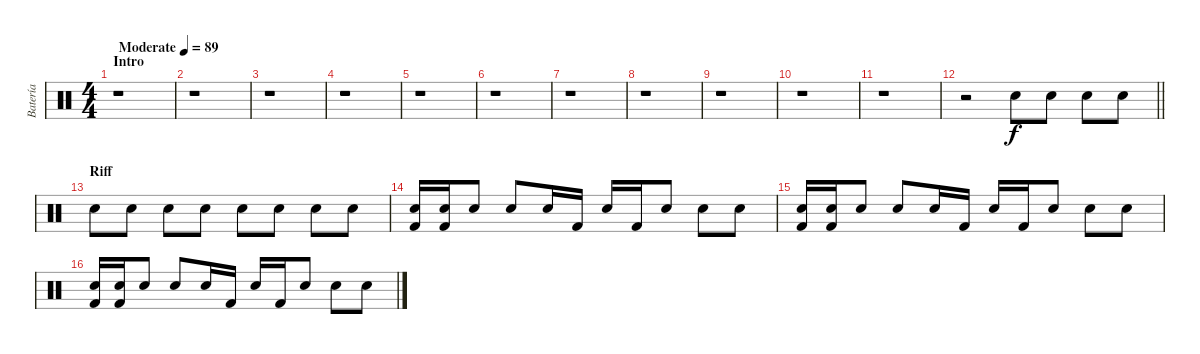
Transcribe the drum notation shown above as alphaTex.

\track ("Batería" "Batería") {instrument percussion}
\staff {score}
\articulation defaults
\ts (4 4)
\section ("" "Intro")
\tempo (89 "Moderate")
\clef neutral
\ks c
r.1{dy f} |
r.1 |
r.1 |
r.1 |
r.1 |
r.1 |
r.1 |
r.1 |
r.1 |
r.1 |
r.1 |
\barLineRight lightlight
r.2 "Electric Snare (hit)".8 "Electric Snare (hit)".8 "Electric Snare (hit)".8 "Electric Snare (hit)".8 |
\section ("" "Riff")
"Electric Snare (hit)".8 "Electric Snare (hit)".8 "Electric Snare (hit)".8 "Electric Snare (hit)".8 "Electric Snare (hit)".8 "Electric Snare (hit)".8 "Electric Snare (hit)".8 "Electric Snare (hit)".8 |
("Electric Snare (hit)" "Kick (hit) 2").16 ("Electric Snare (hit)" "Kick (hit) 2").16 "Electric Snare (hit)".8 "Electric Snare (hit)".8 "Electric Snare (hit)".16 "Kick (hit) 2".16 "Electric Snare (hit)".16 "Kick (hit) 2".16 "Electric Snare (hit)".8 "Electric Snare (hit)".8 "Electric Snare (hit)".8 |
("Electric Snare (hit)" "Kick (hit) 2").16 ("Electric Snare (hit)" "Kick (hit) 2").16 "Electric Snare (hit)".8 "Electric Snare (hit)".8 "Electric Snare (hit)".16 "Kick (hit) 2".16 "Electric Snare (hit)".16 "Kick (hit) 2".16 "Electric Snare (hit)".8 "Electric Snare (hit)".8 "Electric Snare (hit)".8 |
("Electric Snare (hit)" "Kick (hit) 2").16 ("Electric Snare (hit)" "Kick (hit) 2").16 "Electric Snare (hit)".8 "Electric Snare (hit)".8 "Electric Snare (hit)".16 "Kick (hit) 2".16 "Electric Snare (hit)".16 "Kick (hit) 2".16 "Electric Snare (hit)".8 "Electric Snare (hit)".8 "Electric Snare (hit)".8
